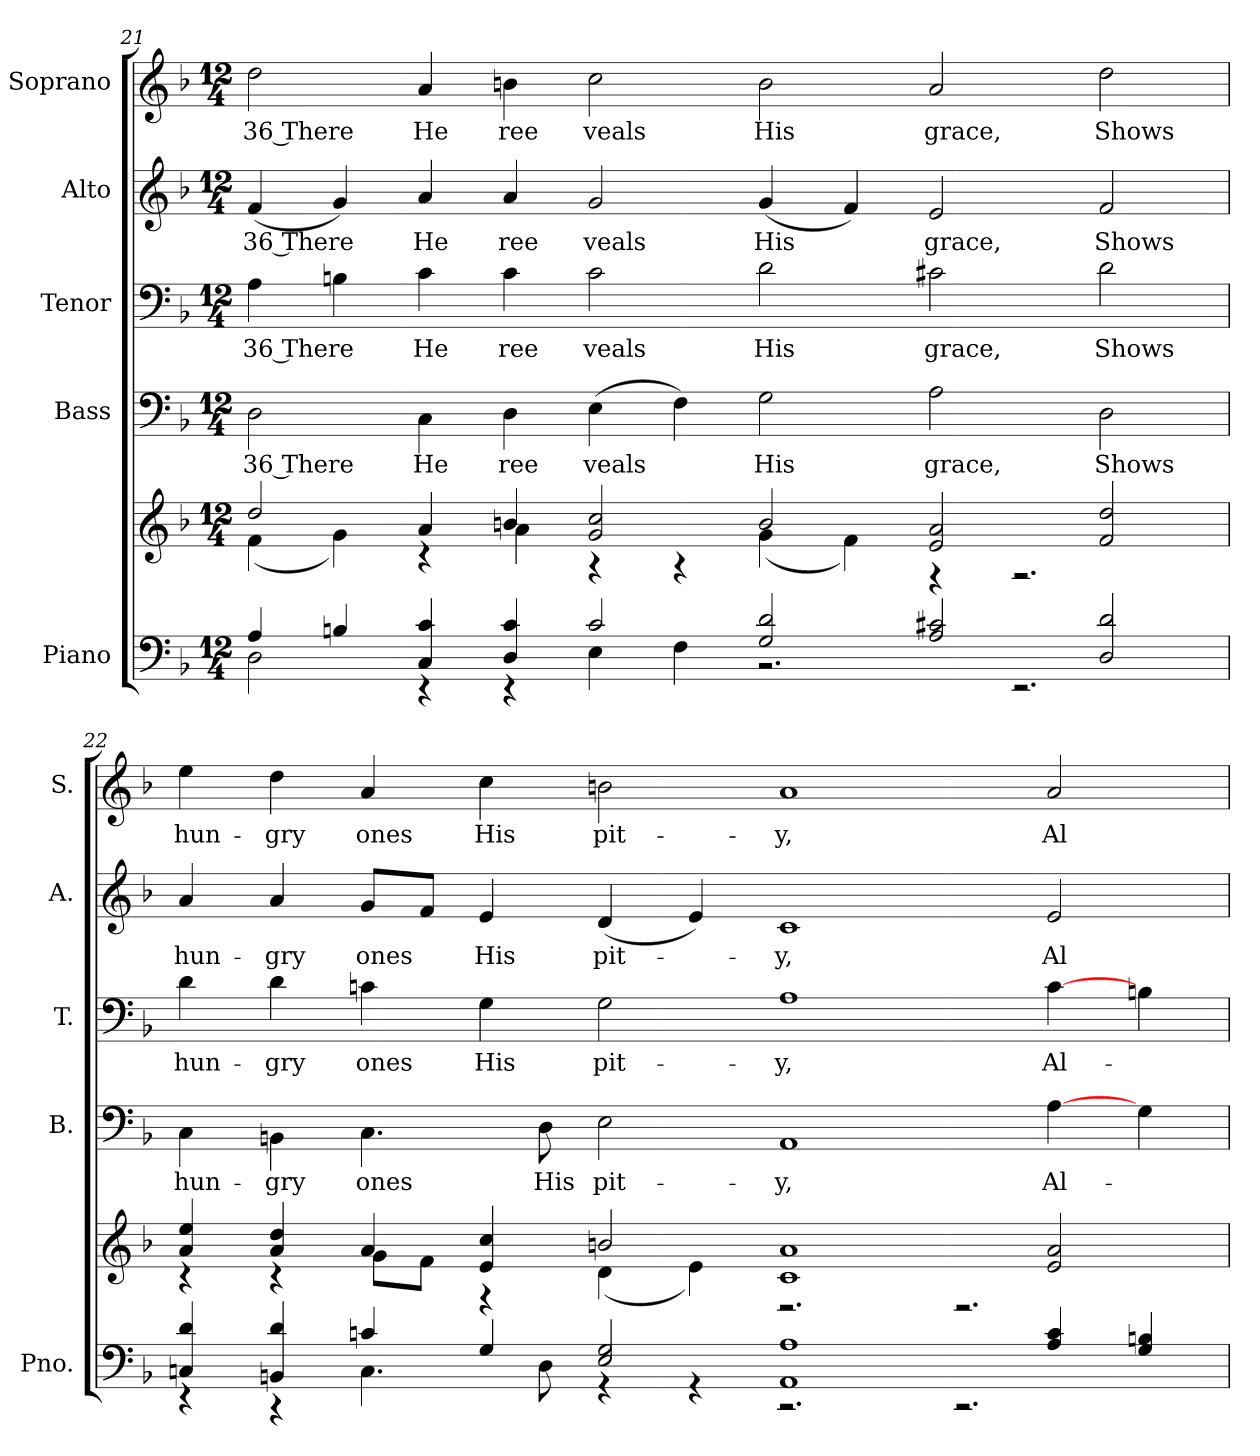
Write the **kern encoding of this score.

**kern	**kern	**kern	**text	**kern	**text	**kern	**text	**kern	**text
*part5	*part5	*part4	*part4	*part3	*part3	*part2	*part2	*part1	*part1
*staff6	*staff5	*staff4	*staff4	*staff3	*staff3	*staff2	*staff2	*staff1	*staff1
*I"Piano	*	*I"Bass	*	*I"Tenor	*	*I"Alto	*	*I"Soprano	*
*I'Pno.	*	*I'B.	*	*I'T.	*	*I'A.	*	*I'S.	*
!!LO:PB:g=z
*clefF4	*clefG2	*clefF4	*	*clefF4	*	*clefG2	*	*clefG2	*
*k[b-]	*k[b-]	*k[b-]	*	*k[b-]	*	*k[b-]	*	*k[b-]	*
*F:	*F:	*F:	*	*F:	*	*F:	*	*F:	*
*M12/4	*M12/4	*M12/4	*	*M12/4	*	*M12/4	*	*M12/4	*
=21	=21	=21	=21	=21	=21	=21	=21	=21	=21
*^	*^	*	*	*	*	*	*	*	*
!	!	!	!	!	!LO:LY:b:color=#000000	!	!	!	!	!	!
!	!	!	!	!	!	!	!LO:LY:b:color=#000000	!	!	!	!
!	!	!	!	!	!	!	!	!	!LO:LY:b:color=#000000	!	!
!	!	!	!	!	!	!	!	!	!	!	!LO:LY:b:color=#000000
4Ai/	2Di\	2ddi/	(4fi\	2Di\	36 There	4Ai\	36 There	(4fi/	36 There	2ddi\	36 There
4Bni/	.	.	4gi\)	.	.	4Bni\	.	4gi/)	.	.	.
!	!	!	!	!	!LO:LY:b:color=#000000	!	!	!	!	!	!
!	!	!	!	!	!	!	!LO:LY:b:color=#000000	!	!	!	!
!	!	!	!	!	!	!	!	!	!LO:LY:b:color=#000000	!	!
!	!	!	!	!	!	!	!	!	!	!	!LO:LY:b:color=#000000
4Ci/ 4ci	4r	4ai/	4r	4Ci\	He	4ci\	He	4ai/	He	4ai/	He
!	!	!	!	!	!LO:LY:b:color=#000000	!	!	!	!	!	!
!	!	!	!	!	!	!	!LO:LY:b:color=#000000	!	!	!	!
!	!	!	!	!	!	!	!	!	!LO:LY:b:color=#000000	!	!
!	!	!	!	!	!	!	!	!	!	!	!LO:LY:b:color=#000000
4Di/ 4ci	4r	4bni/	4ai\	4Di\	ree	4ci\	ree	4ai/	ree	4bni\	ree
!	!	!	!	!	!LO:LY:b:color=#000000	!	!	!	!	!	!
!	!	!	!	!	!	!	!LO:LY:b:color=#000000	!	!	!	!
!	!	!	!	!	!	!	!	!	!LO:LY:b:color=#000000	!	!
!	!	!	!	!	!	!	!	!	!	!	!LO:LY:b:color=#000000
2ci/	4Ei\	2gi/ 2cci	4r	(4Ei\	veals	2ci\	veals	2gi/	veals	2cci\	veals
.	4Fi\	.	4r	4Fi\)	.	.	.	.	.	.	.
!	!	!	!	!	!LO:LY:b:color=#000000	!	!	!	!	!	!
!	!	!	!	!	!	!	!LO:LY:b:color=#000000	!	!	!	!
!	!	!	!	!	!	!	!	!	!LO:LY:b:color=#000000	!	!
!	!	!	!	!	!	!	!	!	!	!	!LO:LY:b:color=#000000
2Gi/ 2di	2.r	2bi/	(4gi\	2Gi\	His	2di\	His	(4gi/	His	2bi\	His
.	.	.	4fi\)	.	.	.	.	4fi/)	.	.	.
!	!	!	!	!	!LO:LY:b:color=#000000	!	!	!	!	!	!
!	!	!	!	!	!	!	!LO:LY:b:color=#000000	!	!	!	!
!	!	!	!	!	!	!	!	!	!LO:LY:b:color=#000000	!	!
!	!	!	!	!	!	!	!	!	!	!	!LO:LY:b:color=#000000
2Ai/ 2c#Xi	.	2ei/ 2ai	4r	2Ai\	grace,	2c#Xi\	grace,	2ei/	grace,	2ai/	grace,
.	2.r	.	2.r	.	.	.	.	.	.	.	.
!	!	!	!	!	!LO:LY:b:color=#000000	!	!	!	!	!	!
!	!	!	!	!	!	!	!LO:LY:b:color=#000000	!	!	!	!
!	!	!	!	!	!	!	!	!	!LO:LY:b:color=#000000	!	!
!	!	!	!	!	!	!	!	!	!	!	!LO:LY:b:color=#000000
2Di/ 2di	.	2fi/ 2ddi	.	2Di\	Shows	2di\	Shows	2fi/	Shows	2ddi\	Shows
!!LO:PB:g=z
=22	=22	=22	=22	=22	=22	=22	=22	=22	=22	=22	=22
!	!	!	!	!	!LO:LY:b:color=#000000	!	!	!	!	!	!
!	!	!	!	!	!	!	!LO:LY:b:color=#000000	!	!	!	!
!	!	!	!	!	!	!	!	!	!LO:LY:b:color=#000000	!	!
!	!	!	!	!	!	!	!	!	!	!	!LO:LY:b:color=#000000
4Cni/ 4di	4r	4ai/ 4eei	4r	4Ci\	hun-	4di\	hun-	4ai/	hun-	4eei\	hun-
!	!	!	!	!	!LO:LY:b:color=#000000	!	!	!	!	!	!
!	!	!	!	!	!	!	!LO:LY:b:color=#000000	!	!	!	!
!	!	!	!	!	!	!	!	!	!LO:LY:b:color=#000000	!	!
!	!	!	!	!	!	!	!	!	!	!	!LO:LY:b:color=#000000
4BBni/ 4di	4r	4ai/ 4ddi	4r	4BBni\	-gry	4di\	-gry	4ai/	-gry	4ddi\	-gry
!	!	!	!	!	!LO:LY:b:color=#000000	!	!	!	!	!	!
!	!	!	!	!	!	!	!LO:LY:b:color=#000000	!	!	!	!
!	!	!	!	!	!	!	!	!	!LO:LY:b:color=#000000	!	!
!	!	!	!	!	!	!	!	!	!	!	!LO:LY:b:color=#000000
4cni/	4.Ci\	4ai/	8gi\L	4.Ci\	ones	4cni\	ones	8gi/L	ones	4ai/	ones
.	.	.	8fi\J	.	.	.	.	8fi/J	.	.	.
!	!	!	!	!	!	!	!LO:LY:b:color=#000000	!	!	!	!
!	!	!	!	!	!	!	!	!	!LO:LY:b:color=#000000	!	!
!	!	!	!	!	!	!	!	!	!	!	!LO:LY:b:color=#000000
4Gi/	.	4ei/ 4cci	4r	.	.	4Gi\	His	4ei/	His	4cci\	His
!	!	!	!	!	!LO:LY:b:color=#000000	!	!	!	!	!	!
.	8Di\	.	.	8Di\	His	.	.	.	.	.	.
!	!	!	!	!	!LO:LY:b:color=#000000	!	!	!	!	!	!
!	!	!	!	!	!	!	!LO:LY:b:color=#000000	!	!	!	!
!	!	!	!	!	!	!	!	!	!LO:LY:b:color=#000000	!	!
!	!	!	!	!	!	!	!	!	!	!	!LO:LY:b:color=#000000
2Ei/ 2Gi	4r	2bni/	(4di\	2Ei\	pit-	2Gi\	pit-	(4di/	pit-	2bni\	pit-
.	4r	.	4ei\)	.	.	.	.	4ei/)	.	.	.
!	!	!	!	!	!LO:LY:b:color=#000000	!	!	!	!	!	!
!	!	!	!	!	!	!	!LO:LY:b:color=#000000	!	!	!	!
!	!	!	!	!	!	!	!	!	!LO:LY:b:color=#000000	!	!
!	!	!	!	!	!	!	!	!	!	!	!LO:LY:b:color=#000000
1AAi 1Ai	2.r	1ci 1ai	2.r	1AAi	-y,	1Ai	-y,	1ci	-y,	1ai	-y,
.	2.r	.	2.r	.	.	.	.	.	.	.	.
!	!	!	!	!	!LO:LY:b:color=#000000	!	!	!	!	!	!
!	!	!	!	!	!	!	!LO:LY:b:color=#000000	!	!	!	!
!	!	!	!	!	!	!	!	!	!LO:LY:b:color=#000000	!	!
!	!	!	!	!	!	!	!	!	!	!	!LO:LY:b:color=#000000
4Ai/ 4ci	.	2ei/ 2ai	.	[>4Ai\	Al-	[>4ci\	Al-	2ei/	Al-	2ai/	Al-
4Gi/ 4Bni	.	.	.	4Gi\	.	4Bni\	.	.	.	.	.
*v	*v	*	*	*	*	*	*	*	*	*	*
*	*v	*v	*	*	*	*	*	*	*	*
=	=	=	=	=	=	=	=	=	=
*-	*-	*-	*-	*-	*-	*-	*-	*-	*-
